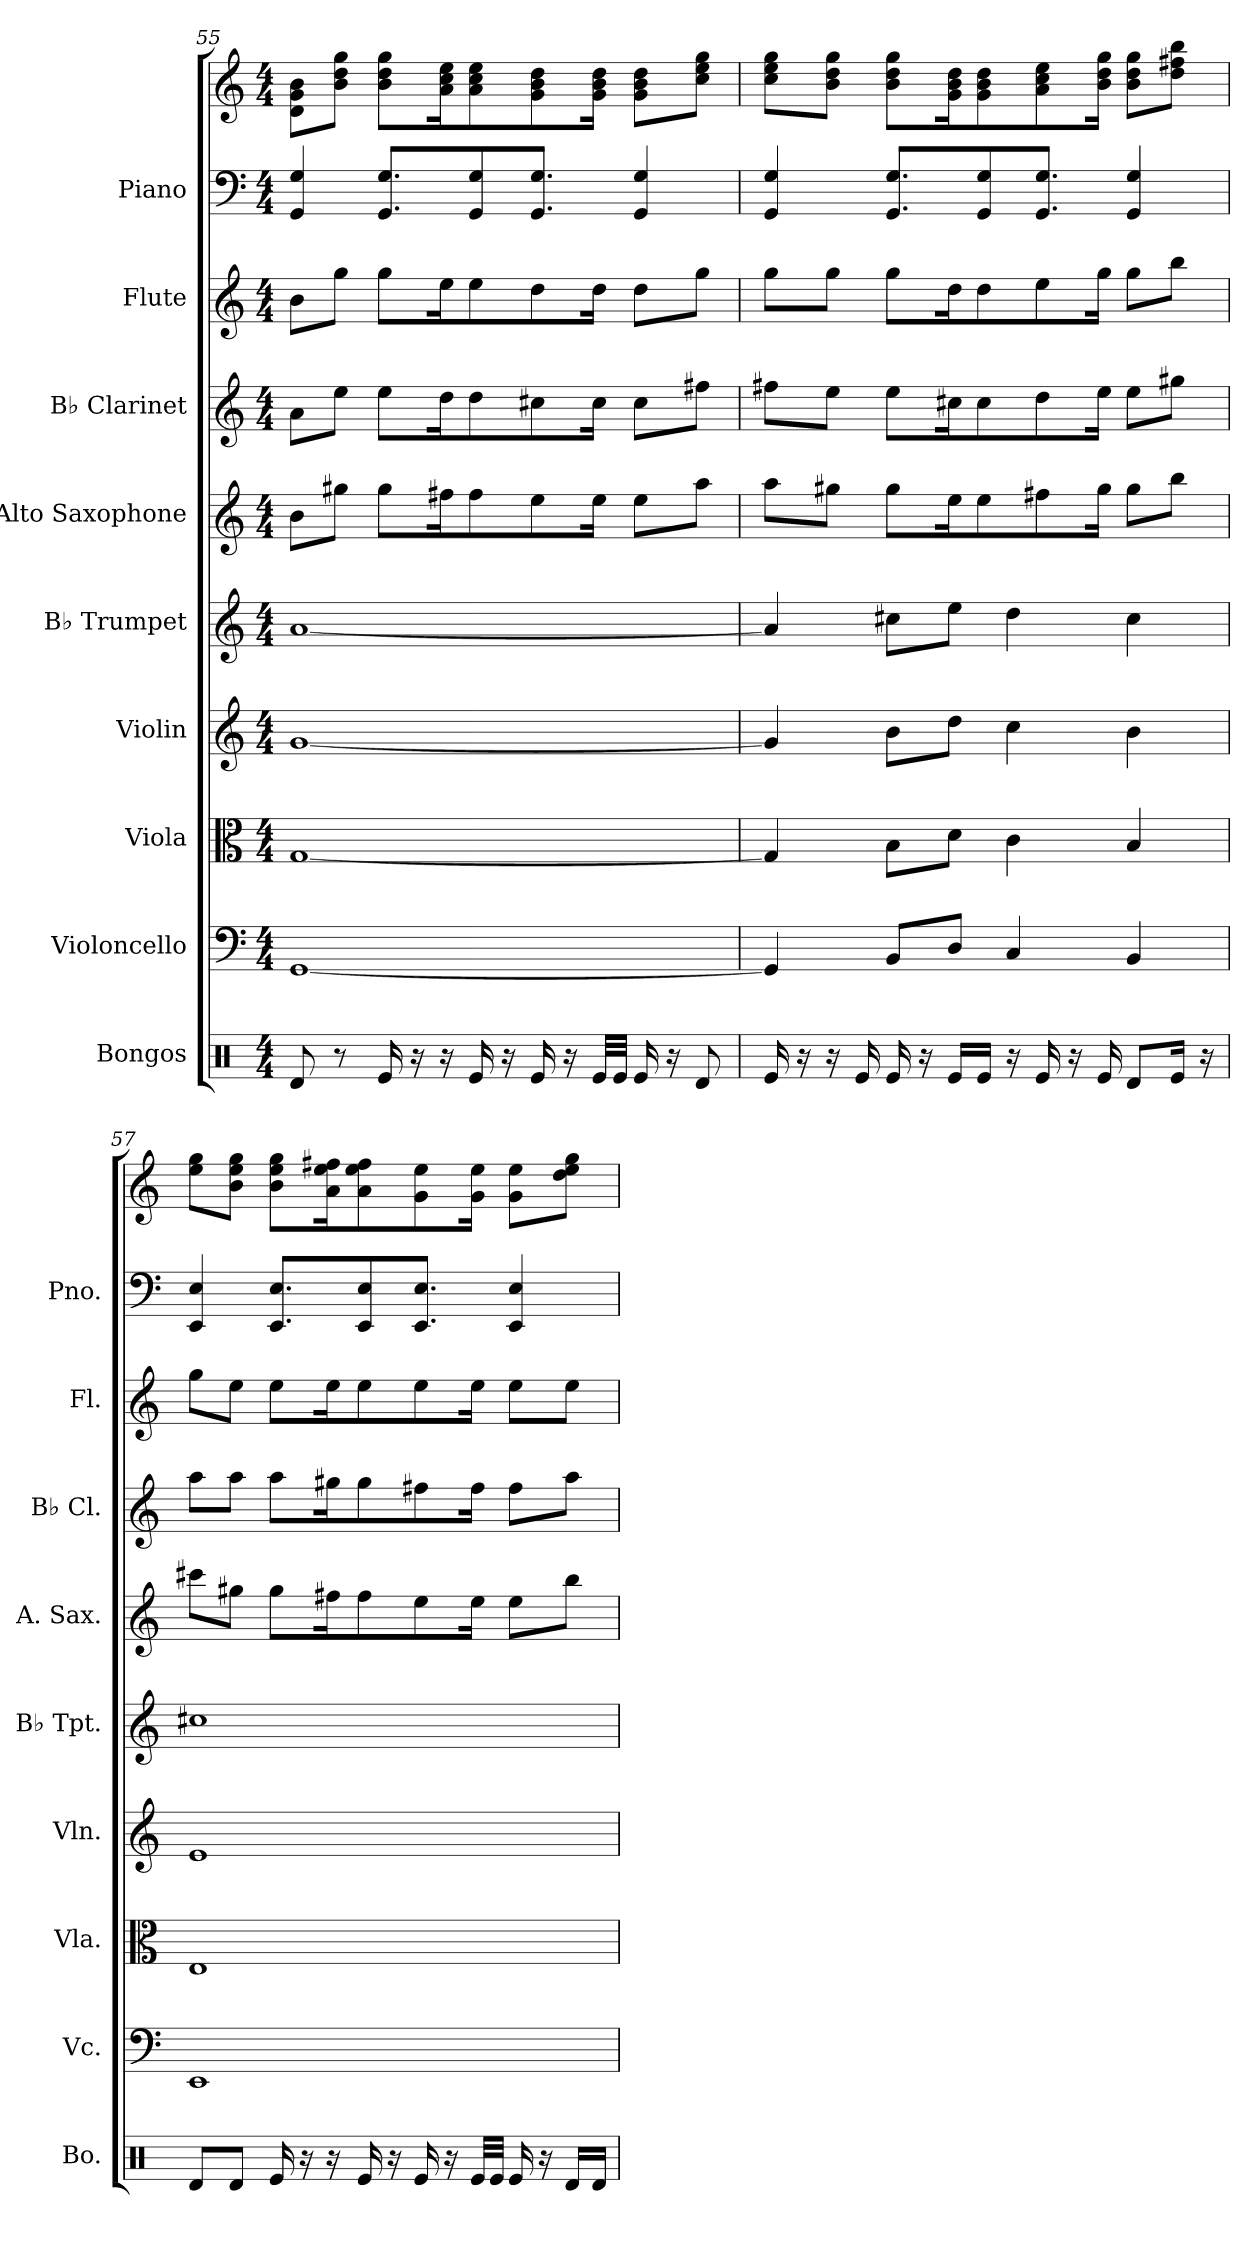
**kern	**kern	**kern	**kern	**kern	**kern	**kern	**kern	**kern	**kern
*part9	*part8	*part7	*part6	*part5	*part4	*part3	*part2	*part1	*part1
*staff10	*staff9	*staff8	*staff7	*staff6	*staff5	*staff4	*staff3	*staff2	*staff1
*I"Bongos	*I"Violoncello	*I"Viola	*I"Violin	*I"B♭ Trumpet	*I"Alto Saxophone	*I"B♭ Clarinet	*I"Flute	*I"Piano	*
*I'Bo.	*I'Vc.	*I'Vla.	*I'Vln.	*I'B♭ Tpt.	*I'A. Sax.	*I'B♭ Cl.	*I'Fl.	*I'Pno.	*
*clefX	*clefF4	*clefC3	*clefG2	*clefG2	*clefG2	*clefG2	*clefG2	*clefF4	*clefG2
*	*	*	*	*ITrd1c2	*ITrd5c9	*ITrd1c2	*	*	*
*k[]	*k[]	*k[]	*k[]	*k[b-e-]	*k[b-e-a-]	*k[b-e-]	*k[]	*k[]	*k[]
*M4/4	*M4/4	*M4/4	*M4/4	*M4/4	*M4/4	*M4/4	*M4/4	*M4/4	*M4/4
=55	=55	=55	=55	=55	=55	=55	=55	=55	=55
8Rd/	[1GG	[1G	[1g	[1g	8d\L	8g\L	8b\L	4GG/ 4G/	8d\ 8g\ 8b\L
8r	.	.	.	.	8bn\J	8dd\J	8gg\J	.	8b\ 8dd\ 8gg\J
16Re/	.	.	.	.	8b\L	8dd\L	8gg\L	8.GG/ 8.G/L	8b\ 8dd\ 8gg\L
16r	.	.	.	.	.	.	.	.	.
16r	.	.	.	.	16an\K	16cc\K	16ee\K	.	16a\ 16cc\ 16ee\K
16Re/	.	.	.	.	8a\	8cc\	8ee\	8GG/ 8G/	8a\ 8cc\ 8ee\
16r	.	.	.	.	.	.	.	.	.
16Re/	.	.	.	.	8g\	8bn\	8dd\	8.GG/ 8.G/J	8g\ 8b\ 8dd\
16r	.	.	.	.	.	.	.	.	.
32Re/LLL	.	.	.	.	16g\Jk	16b\Jk	16dd\Jk	.	16g\ 16b\ 16dd\Jk
32Re/JJJ	.	.	.	.	.	.	.	.	.
16Re/	.	.	.	.	8g\L	8b\L	8dd\L	4GG/ 4G/	8g\ 8b\ 8dd\L
16r	.	.	.	.	.	.	.	.	.
8Rd/	.	.	.	.	8cc\J	8een\J	8gg\J	.	8cc\ 8ee\ 8gg\J
!!LO:PB:g=z
=56	=56	=56	=56	=56	=56	=56	=56	=56	=56
16Re/	4GG/]	4G/]	4g/]	4g/]	8cc\L	8een\L	8gg\L	4GG/ 4G/	8cc\ 8ee\ 8gg\L
16r	.	.	.	.	.	.	.	.	.
16r	.	.	.	.	8bn\J	8dd\J	8gg\J	.	8b\ 8dd\ 8gg\J
16Re/	.	.	.	.	.	.	.	.	.
16Re/	8BB/L	8B\L	8b\L	8bn\L	8b\L	8dd\L	8gg\L	8.GG/ 8.G/L	8b\ 8dd\ 8gg\L
16r	.	.	.	.	.	.	.	.	.
16Re/LL	8D/J	8d\J	8dd\J	8dd\J	16g\K	16bn\K	16dd\K	.	16g\ 16b\ 16dd\K
16Re/JJ	.	.	.	.	8g\	8b\	8dd\	8GG/ 8G/	8g\ 8b\ 8dd\
16r	4C/	4c\	4cc\	4cc\	.	.	.	.	.
16Re/	.	.	.	.	8an\	8cc\	8ee\	8.GG/ 8.G/J	8a\ 8cc\ 8ee\
16r	.	.	.	.	.	.	.	.	.
16Re/	.	.	.	.	16b\Jk	16dd\Jk	16gg\Jk	.	16b\ 16dd\ 16gg\Jk
8Rd/L	4BB/	4B/	4b\	4b\	8b\L	8dd\L	8gg\L	4GG/ 4G/	8b\ 8dd\ 8gg\L
16Re/Jk	.	.	.	.	8dd\J	8ff#X\J	8bb\J	.	8dd\ 8ff#X\ 8bb\J
16r	.	.	.	.	.	.	.	.	.
=57	=57	=57	=57	=57	=57	=57	=57	=57	=57
8Rd/L	1EE	1E	1e	1bn	8een\L	8gg\L	8gg\L	4EE/ 4E/	8ee\ 8gg\L
8Rd/J	.	.	.	.	8bn\J	8gg\J	8ee\J	.	8b\ 8ee\ 8gg\J
16Re/	.	.	.	.	8b\L	8gg\L	8ee\L	8.EE/ 8.E/L	8b\ 8ee\ 8gg\L
16r	.	.	.	.	.	.	.	.	.
16r	.	.	.	.	16an\K	16ff#X\K	16ee\K	.	16a\ 16ee\ 16ff#X\K
16Re/	.	.	.	.	8a\	8ff#\	8ee\	8EE/ 8E/	8a\ 8ee\ 8ff#\
16r	.	.	.	.	.	.	.	.	.
16Re/	.	.	.	.	8g\	8een\	8ee\	8.EE/ 8.E/J	8g\ 8ee\
16r	.	.	.	.	.	.	.	.	.
32Re/LLL	.	.	.	.	16g\Jk	16ee\Jk	16ee\Jk	.	16g\ 16ee\Jk
32Re/JJJ	.	.	.	.	.	.	.	.	.
16Re/	.	.	.	.	8g\L	8ee\L	8ee\L	4EE/ 4E/	8g\ 8ee\L
16r	.	.	.	.	.	.	.	.	.
16Rd/LL	.	.	.	.	8dd\J	8gg\J	8ee\J	.	8dd\ 8ee\ 8gg\J
16Rd/JJ	.	.	.	.	.	.	.	.	.
=	=	=	=	=	=	=	=	=	=
*-	*-	*-	*-	*-	*-	*-	*-	*-	*-
